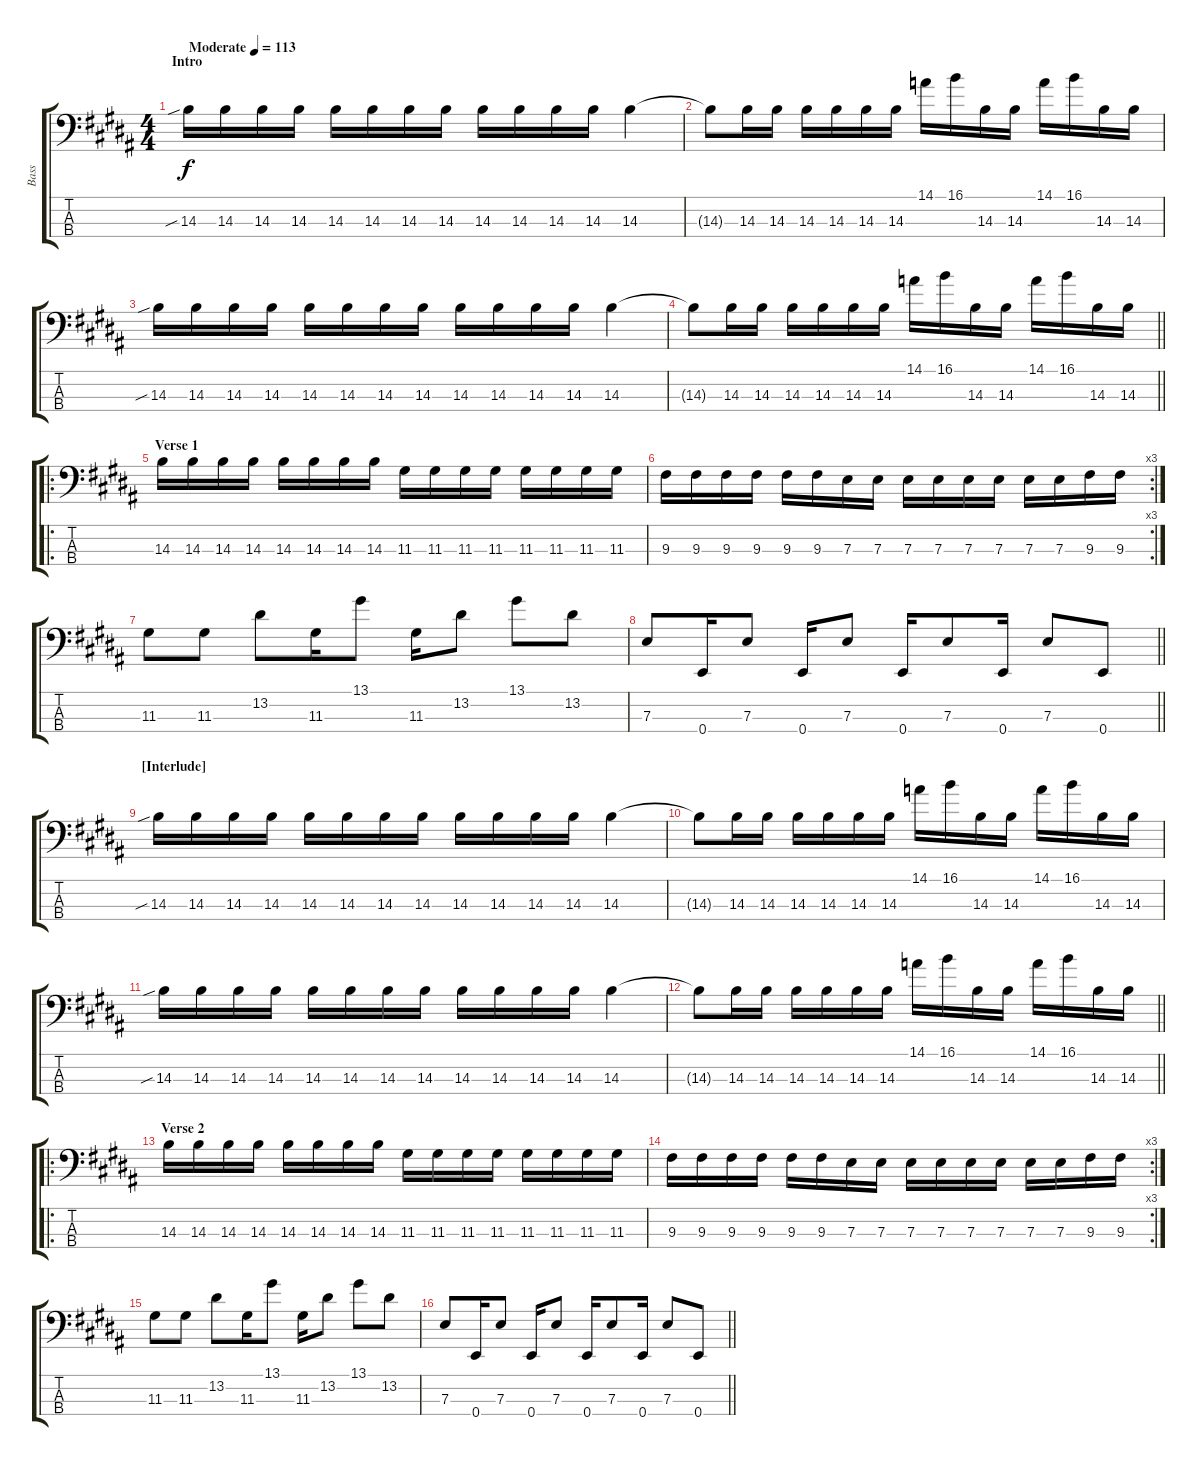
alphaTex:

\track ("Bass" "Bass") {instrument electricbassfinger}
\staff {score tabs}
\tuning (G2 D2 A1 E1) {hide}
\ts (4 4)
\section ("" "Intro")
\tempo (113 "Moderate")
\clef f4
\ks b
14.3{sib}.16{dy f instrument electricbassfinger} 14.3.16 14.3.16 14.3.16 14.3.16 14.3.16 14.3.16 14.3.16 14.3.16 14.3.16 14.3.16 14.3.16 14.3.4 |
14.3{t}.8 14.3.16 14.3.16 14.3.16 14.3.16 14.3.16 14.3.16 14.1.16 16.1.16 14.3.16 14.3.16 14.1.16 16.1.16 14.3.16 14.3.16 |
14.3{sib}.16 14.3.16 14.3.16 14.3.16 14.3.16 14.3.16 14.3.16 14.3.16 14.3.16 14.3.16 14.3.16 14.3.16 14.3.4 |
\barLineRight lightlight
14.3{t}.8 14.3.16 14.3.16 14.3.16 14.3.16 14.3.16 14.3.16 14.1.16 16.1.16 14.3.16 14.3.16 14.1.16 16.1.16 14.3.16 14.3.16 |
\ro
\section ("" "Verse 1")
14.3.16 14.3.16 14.3.16 14.3.16 14.3.16 14.3.16 14.3.16 14.3.16 11.3.16 11.3.16 11.3.16 11.3.16 11.3.16 11.3.16 11.3.16 11.3.16 |
\rc 3
9.3.16 9.3.16 9.3.16 9.3.16 9.3.16 9.3.16 7.3.16 7.3.16 7.3.16 7.3.16 7.3.16 7.3.16 7.3.16 7.3.16 9.3.16 9.3.16 |
11.3.8 11.3.8 13.2.8 11.3.16 13.1.8 11.3.16 13.2.8 13.1.8 13.2.8 |
\barLineRight lightlight
7.3.8 0.4.16 7.3.8 0.4.16 7.3.8 0.4.16 7.3.8 0.4.16 7.3.8 0.4.8 |
\section ("" "[Interlude]")
14.3{sib}.16 14.3.16 14.3.16 14.3.16 14.3.16 14.3.16 14.3.16 14.3.16 14.3.16 14.3.16 14.3.16 14.3.16 14.3.4 |
14.3{t}.8 14.3.16 14.3.16 14.3.16 14.3.16 14.3.16 14.3.16 14.1.16 16.1.16 14.3.16 14.3.16 14.1.16 16.1.16 14.3.16 14.3.16 |
14.3{sib}.16 14.3.16 14.3.16 14.3.16 14.3.16 14.3.16 14.3.16 14.3.16 14.3.16 14.3.16 14.3.16 14.3.16 14.3.4 |
\barLineRight lightlight
14.3{t}.8 14.3.16 14.3.16 14.3.16 14.3.16 14.3.16 14.3.16 14.1.16 16.1.16 14.3.16 14.3.16 14.1.16 16.1.16 14.3.16 14.3.16 |
\ro
\section ("" "Verse 2")
14.3.16 14.3.16 14.3.16 14.3.16 14.3.16 14.3.16 14.3.16 14.3.16 11.3.16 11.3.16 11.3.16 11.3.16 11.3.16 11.3.16 11.3.16 11.3.16 |
\rc 3
9.3.16 9.3.16 9.3.16 9.3.16 9.3.16 9.3.16 7.3.16 7.3.16 7.3.16 7.3.16 7.3.16 7.3.16 7.3.16 7.3.16 9.3.16 9.3.16 |
11.3.8 11.3.8 13.2.8 11.3.16 13.1.8 11.3.16 13.2.8 13.1.8 13.2.8 |
\barLineRight lightlight
7.3.8 0.4.16 7.3.8 0.4.16 7.3.8 0.4.16 7.3.8 0.4.16 7.3.8 0.4.8
